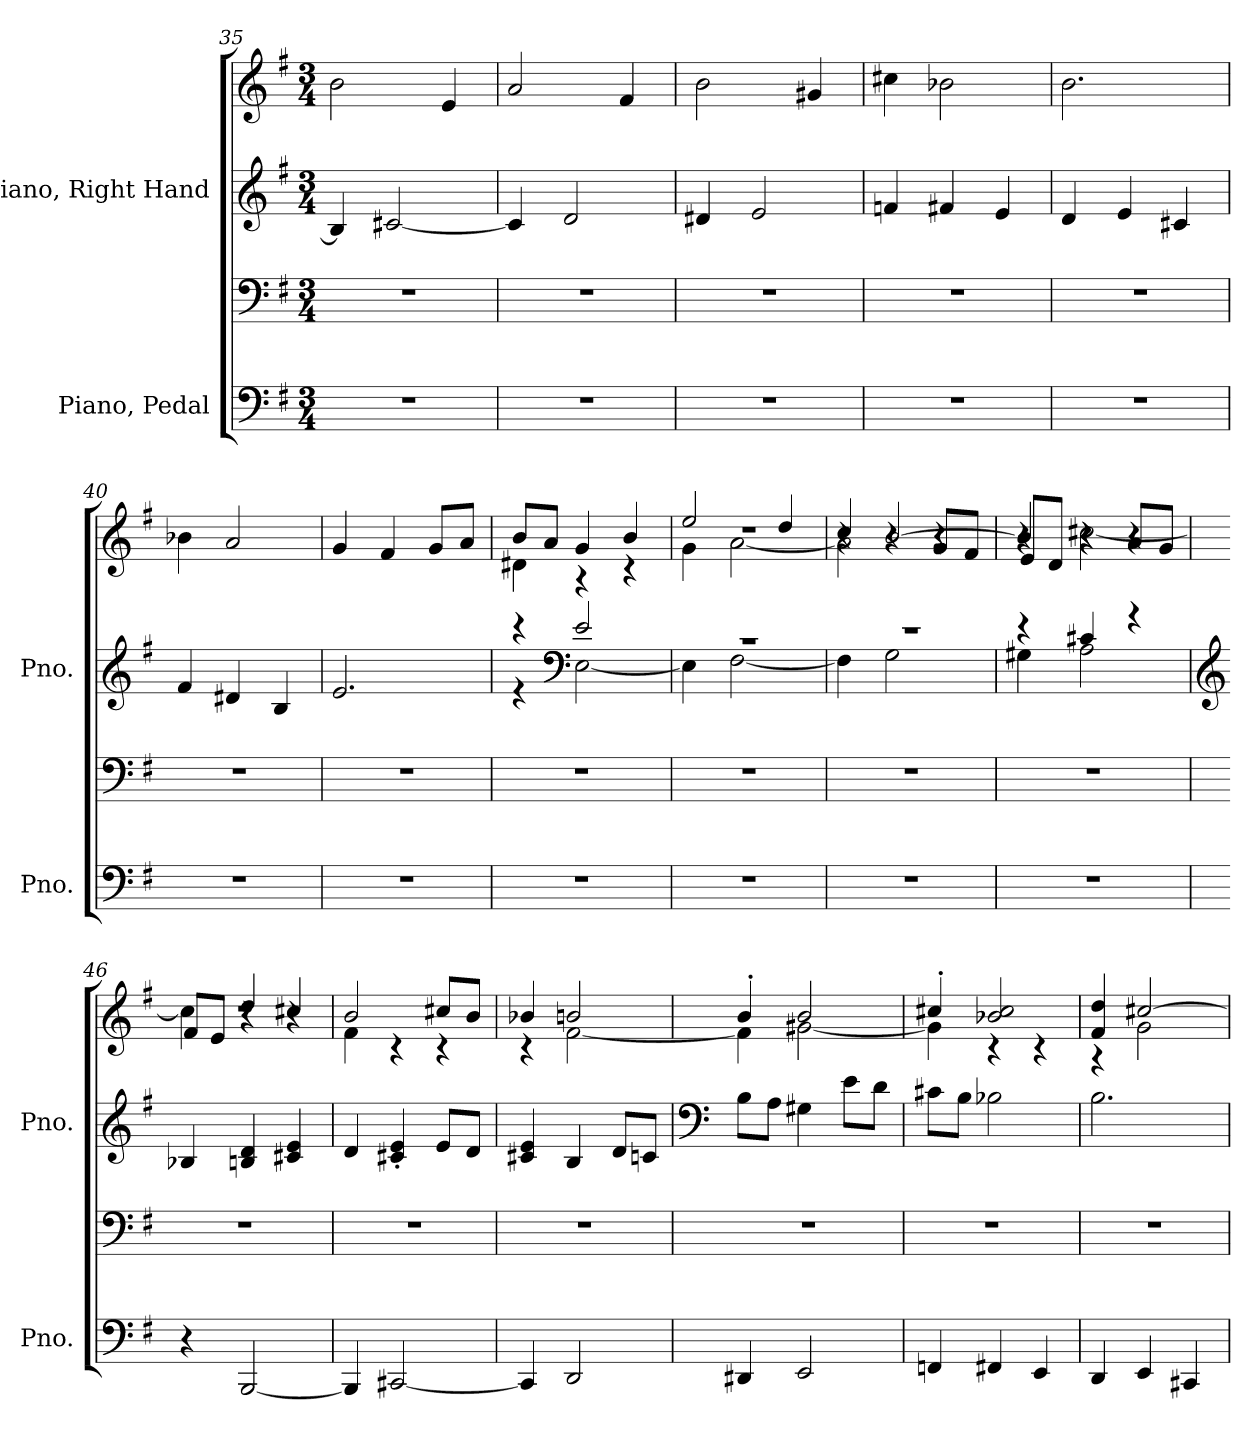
**kern	**kern	**kern	**kern
*part2	*part2	*part1	*part1
*staff4	*staff3	*staff2	*staff1
*I"Piano, Pedal	*	*I"Piano, Right Hand	*
*I'Pno.	*	*I'Pno.	*
*clefF4	*clefF4	*clefG2	*clefG2
*k[f#]	*k[f#]	*k[f#]	*k[f#]
*M3/4	*M3/4	*M3/4	*M3/4
=35	=35	=35	=35
2.r	2.r	4B/]	2b\
.	.	[2c#X/	.
.	.	.	4e/
=36	=36	=36	=36
2.r	2.r	4c#/]	2a/
.	.	2d/	.
.	.	.	4f#/
=37	=37	=37	=37
2.r	2.r	4d#X/	2b\
.	.	2e/	.
.	.	.	4g#X/
=38	=38	=38	=38
2.r	2.r	4fn/	4cc#X\
.	.	4f#X/	2b-X\
.	.	4e/	.
=39	=39	=39	=39
2.r	2.r	4d/	2.b\
.	.	4e/	.
.	.	4c#X/	.
=40	=40	=40	=40
2.r	2.r	4f#/	4b-X\
.	.	4d#X/	2a/
.	.	4B/	.
=41	=41	=41	=41
2.r	2.r	2.e/	4g/
.	.	.	4f#/
.	.	.	8g/L
.	.	.	8a/J
!!LO:LB:g=z
=42	=42	=42	=42
*	*	*^	*^
2.r	2.r	4r	4r	8b/L	4d#X\
.	.	.	.	8a/J	.
*	*	*clefF4	*	*	*
.	.	2e/	[2E\	4g/	4r
.	.	.	.	4b/	4r
=43	=43	=43	=43	=43	=43
*	*	*	*	*	*^
2.r	2.r	2.r	4E\]	2.r	4g\	2ee/
.	.	.	[2F#\	.	[2a\	.
.	.	.	.	.	.	4dd/
=44	=44	=44	=44	=44	=44	=44
2.r	2.r	2.r	4F#\]	4r	2a\]	4cc/
.	.	.	2G\	[2b/	.	4r
.	.	.	.	.	4r	8g/L
.	.	.	.	.	.	8f#/J
=45	=45	=45	=45	=45	=45	=45
2.r	2.r	4r	4G#X\	4b/]	4r	8e/L
.	.	.	.	.	.	8d/J
.	.	4c#X/	2A\	4r	[2cc#X\	4r
.	.	4r	.	4r	.	8a/L
.	.	.	.	.	.	8g/J
*	*	*v	*v	*	*	*
=46	=46	=46	=46	=46	=46
*	*	*clefG2	*	*	*
4r	2.r	4B-X/	2.r	4cc#\]	8f#/L
.	.	.	.	.	8e/J
[2BBB/	.	4Bn/ 4d/	.	4r	4dd/
.	.	4c#X/ 4e/	.	4r	4cc#X/
*	*	*	*	*v	*v
=47	=47	=47	=47	=47
4BBB/]	2.r	4d/	2b/	4f#\
[2CC#X/	.	4c#X/' 4e/'	.	4r
.	.	8e/L	8cc#X/L	4r
.	.	8d/J	8b/J	.
!!LO:PB:g=z	!!
=48	=48	=48	=48	=48
4CC#/]	2.r	4c#X/ 4e/	4b-X/	4r
2DD/	.	4B/	2bn/	[2f#\
.	.	8d/L	.	.
.	.	8cn/J	.	.
=49	=49	=49	=49	=49
*	*	*clefF4	*	*
4DD#X/	2.r	8B\L	4b'/	4f#\]
.	.	8A\J	.	.
2EE/	.	4G#X\	2b/	[2g#X\
.	.	8e\L	.	.
.	.	8d\J	.	.
=50	=50	=50	=50	=50
4FFn/	2.r	8c#X\L	4cc#X'/	4g#\]
.	.	8B\J	.	.
4FF#X/	.	2B-X\	2b-X/ 2cc#/	4r
4EE/	.	.	.	4r
=51	=51	=51	=51	=51
4DD/	2.r	2.B\	4f#/ 4dd/	4r
4EE/	.	.	[2cc#X/	2g\
4CC#X/	.	.	.	.
*	*	*	*v	*v
=	=	=	=
*-	*-	*-	*-
